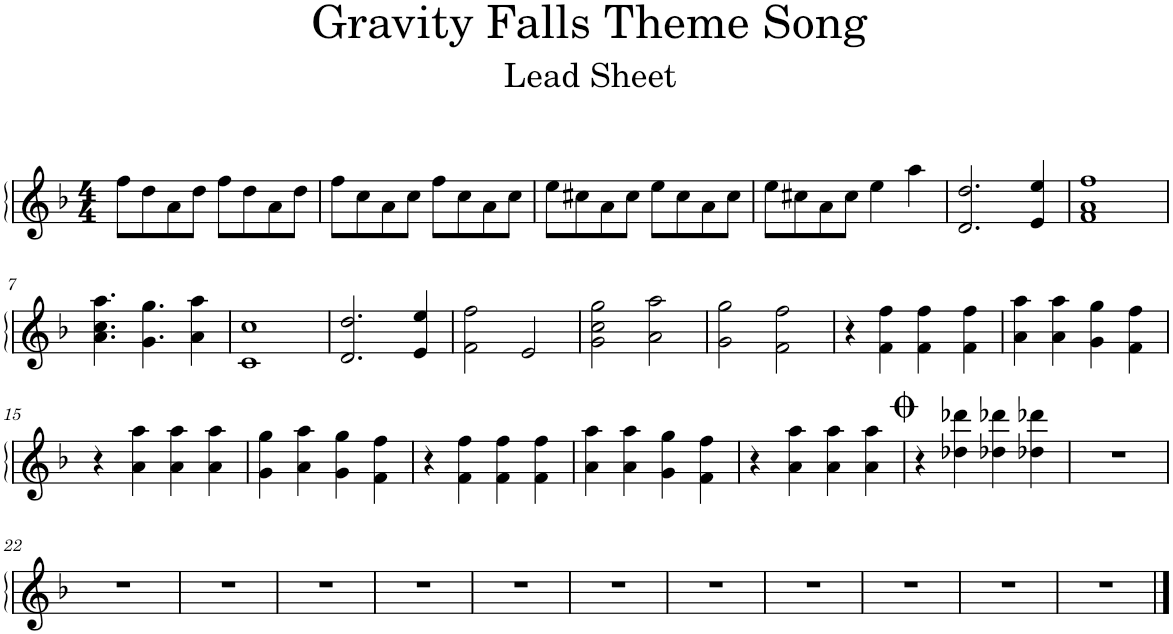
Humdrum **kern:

**kern
*part1
*staff1
*I"Piano
*I'Pno.
*clefG2
*k[b-]
*M4/4
=1
8ff\L
8dd\
8a\
8dd\J
8ff\L
8dd\
8a\
8dd\J
=2
8ff\L
8cc\
8a\
8cc\J
8ff\L
8cc\
8a\
8cc\J
=3
8ee\L
8cc#X\
8a\
8cc#\J
8ee\L
8cc#\
8a\
8cc#\J
=4
8ee\L
8cc#X\
8a\
8cc#\J
4ee\
4aa\
=5
2.d/ 2.dd/
4e/ 4ee/
=6
1f 1a 1ff
!!LO:LB:g=z
=7
4.a\ 4.cc\ 4.aa\
4.g\ 4.gg\
4a\ 4aa\
=8
1c 1cc
=9
2.d/ 2.dd/
4e/ 4ee/
=10
2f\ 2ff\
2e/
=11
2g\ 2cc\ 2gg\
2a\ 2aa\
=12
2g\ 2gg\
2f\ 2ff\
=13
4r
4f\ 4ff\
4f\ 4ff\
4f\ 4ff\
=14
4a\ 4aa\
4a\ 4aa\
4g\ 4gg\
4f\ 4ff\
!!LO:LB:g=z
=15
4r
4a\ 4aa\
4a\ 4aa\
4a\ 4aa\
=16
4g\ 4gg\
4a\ 4aa\
4g\ 4gg\
4f\ 4ff\
=17
4r
4f\ 4ff\
4f\ 4ff\
4f\ 4ff\
=18
4a\ 4aa\
4a\ 4aa\
4g\ 4gg\
4f\ 4ff\
=19
4r
4a\ 4aa\
4a\ 4aa\
4a\ 4aa\
=20
4r
4dd-X\ 4ddd-X\
4dd-X\ 4ddd-X\
4dd-X\ 4ddd-X\
=21
1r
!!LO:LB:g=z
=22
1r
=23
1r
=24
1r
=25
1r
=26
1r
=27
1r
=28
1r
=29
1r
=30
1r
=31
1r
=32
1r
==
*-
